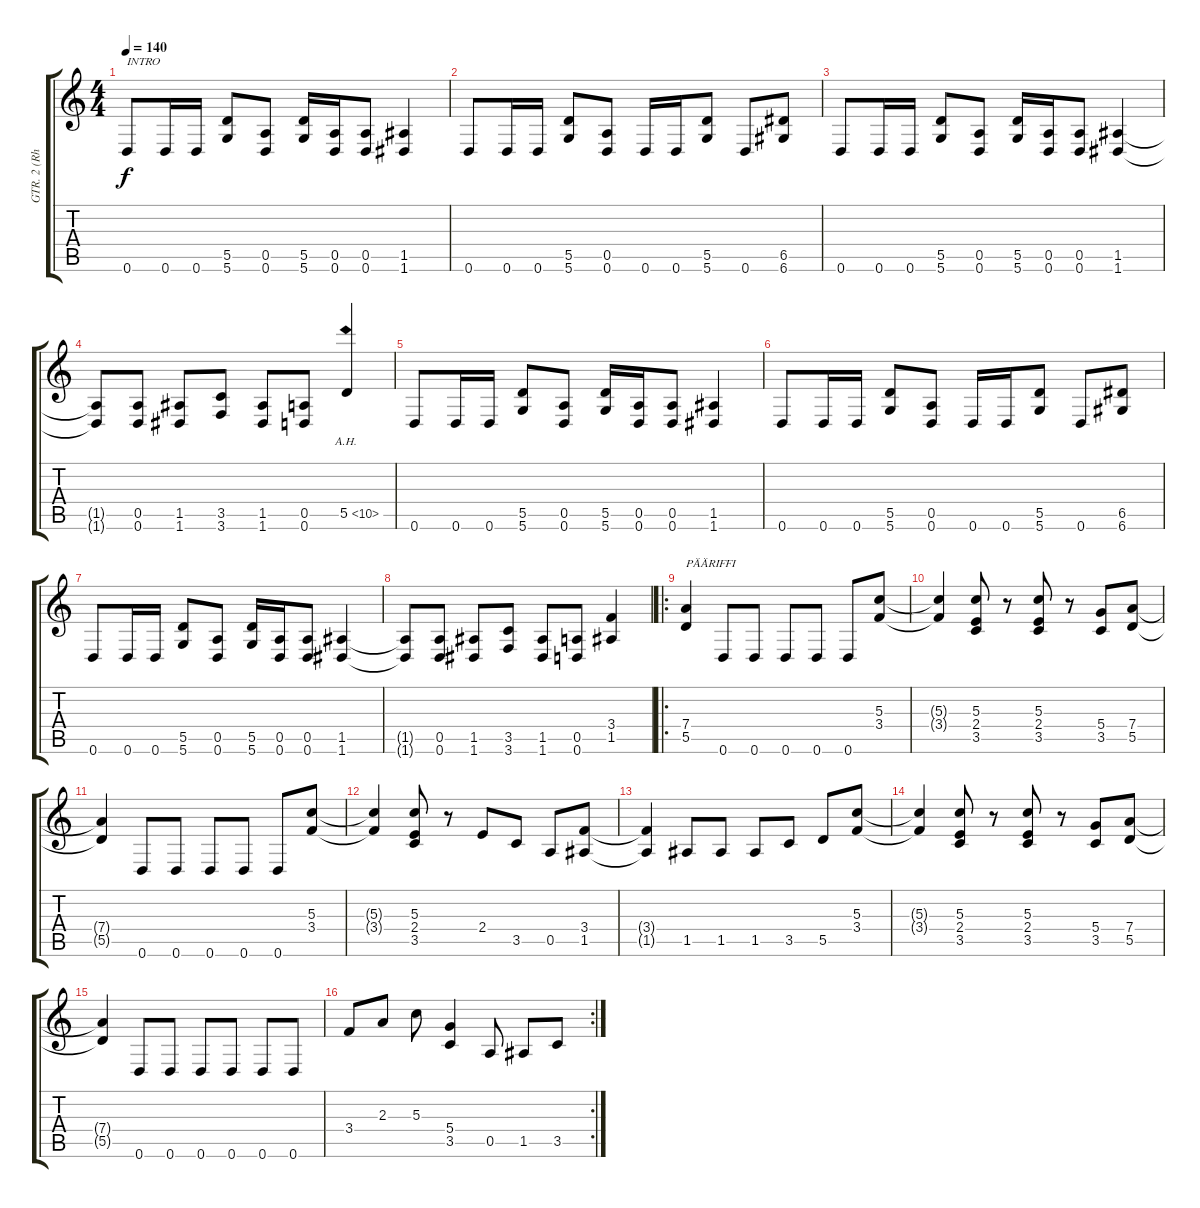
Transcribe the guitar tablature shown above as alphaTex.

\track ("GTR. 2 (Rhythm)" "GTR. 2 (Rh") {instrument overdrivenguitar}
\staff {score tabs}
\tuning (E4 B3 G3 D3 A2 D2) {hide}
\ts (4 4)
\tempo 140
\clef g2
\ks c
0.6.8{txt "INTRO" dy f instrument overdrivenguitar} 0.6.16 0.6.16 (5.5 5.6).8 (0.5 0.6).8 (5.5 5.6).16 (0.5 0.6).16 (0.5 0.6).8 (1.5 1.6).4 |
0.6.8 0.6.16 0.6.16 (5.5 5.6).8 (0.5 0.6).8 0.6.16 0.6.16 (5.5 5.6).8 0.6.8 (6.5 6.6).8 |
0.6.8 0.6.16 0.6.16 (5.5 5.6).8 (0.5 0.6).8 (5.5 5.6).16 (0.5 0.6).16 (0.5 0.6).8 (1.5 1.6).4 |
(1.5{t} 1.6{t}).8 (0.5 0.6).8 (1.5 1.6).8 (3.5 3.6).8 (1.5 1.6).8 (0.5 0.6).8 5.5{ah 5}.4 |
0.6.8 0.6.16 0.6.16 (5.5 5.6).8 (0.5 0.6).8 (5.5 5.6).16 (0.5 0.6).16 (0.5 0.6).8 (1.5 1.6).4 |
0.6.8 0.6.16 0.6.16 (5.5 5.6).8 (0.5 0.6).8 0.6.16 0.6.16 (5.5 5.6).8 0.6.8 (6.5 6.6).8 |
0.6.8 0.6.16 0.6.16 (5.5 5.6).8 (0.5 0.6).8 (5.5 5.6).16 (0.5 0.6).16 (0.5 0.6).8 (1.5 1.6).4 |
(1.5{t} 1.6{t}).8 (0.5 0.6).8 (1.5 1.6).8 (3.5 3.6).8 (1.5 1.6).8 (0.5 0.6).8 (3.4 1.5).4 |
\ro
(7.4 5.5).4{txt "PÄÄRIFFI"} 0.6.8 0.6.8 0.6.8 0.6.8 0.6.8 (5.3 3.4).8 |
(5.3{t} 3.4{t}).4 (5.3 2.4 3.5).8 r.8 (5.3 2.4 3.5).8 r.8 (5.4 3.5).8 (7.4 5.5).8 |
(7.4{t} 5.5{t}).4 0.6.8 0.6.8 0.6.8 0.6.8 0.6.8 (5.3 3.4).8 |
(5.3{t} 3.4{t}).4 (5.3 2.4 3.5).8 r.8 2.4.8 3.5.8 0.5.8 (3.4 1.5).8 |
(3.4{t} 1.5{t}).4 1.5.8 1.5.8 1.5.8 3.5.8 5.5.8 (5.3 3.4).8 |
(5.3{t} 3.4{t}).4 (5.3 2.4 3.5).8 r.8 (5.3 2.4 3.5).8 r.8 (5.4 3.5).8 (7.4 5.5).8 |
(7.4{t} 5.5{t}).4 0.6.8 0.6.8 0.6.8 0.6.8 0.6.8 0.6.8 |
\rc 2
3.4.8 2.3.8 5.3.8 (5.4 3.5).4 0.5.8 1.5.8 3.5.8
